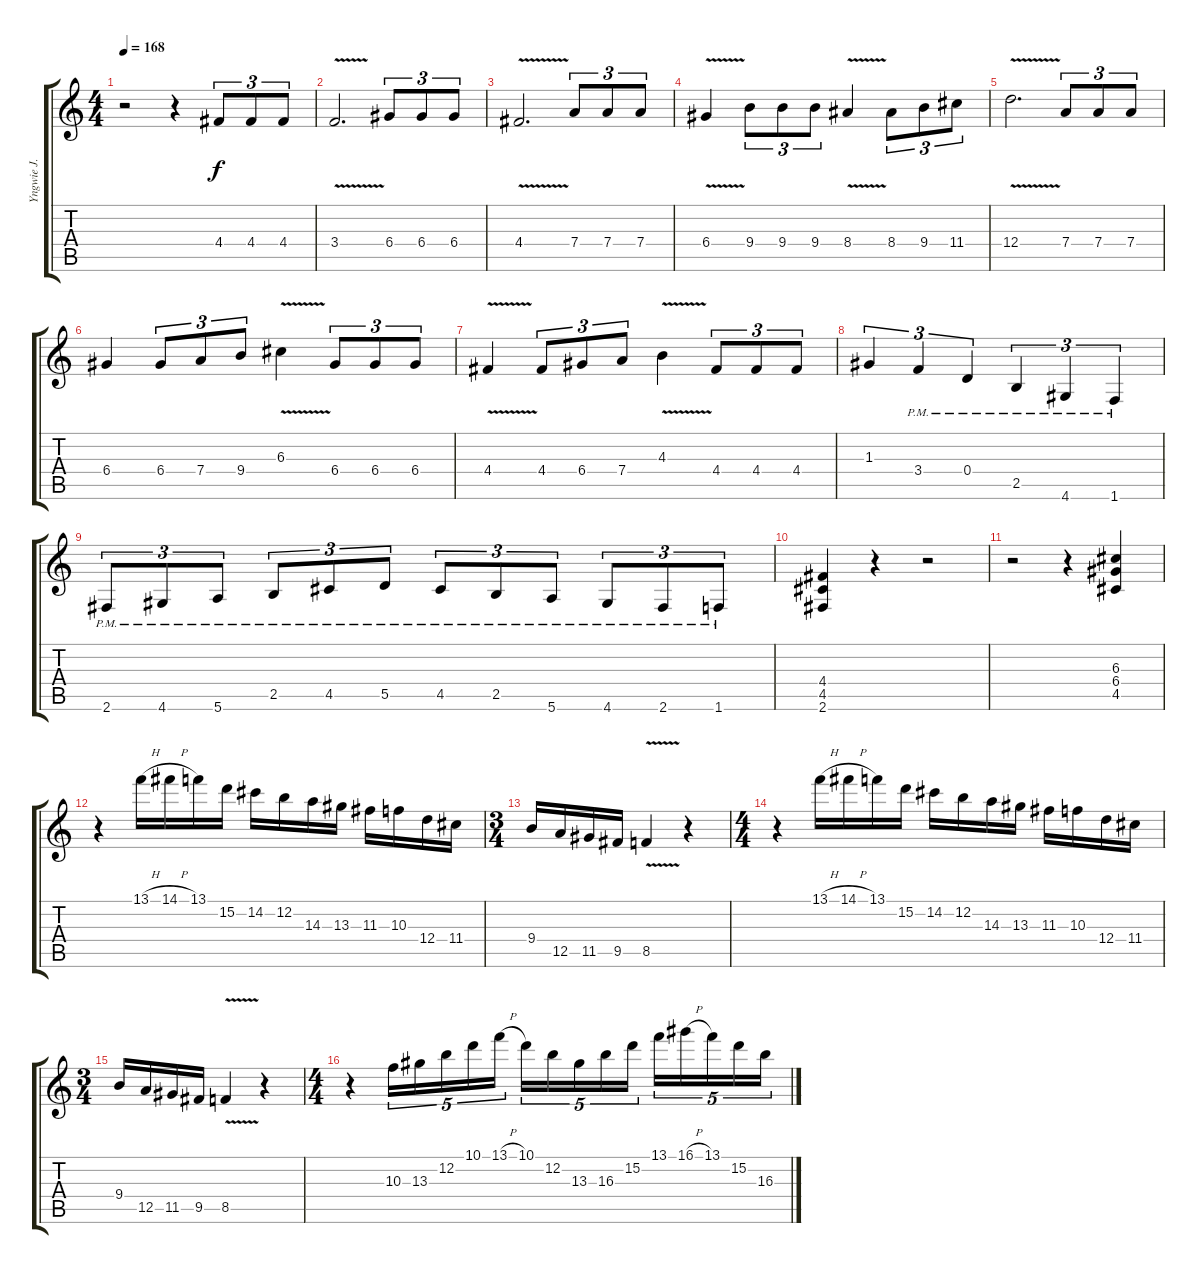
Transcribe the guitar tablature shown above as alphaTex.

\track ("Yngwie J. Malmsteen (Lead Guitar)" "Yngwie J. ") {instrument overdrivenguitar}
\staff {score tabs}
\tuning (E4 B3 G3 D3 A2 E2) {hide}
\ts (4 4)
\tempo 168
\clef g2
\ks c
r.2{dy f instrument overdrivenguitar} r.4 4.4.8{tu (3 2)} 4.4.8{tu (3 2)} 4.4.8{tu (3 2)} |
3.4{v}.2{d} 6.4.8{tu (3 2)} 6.4.8{tu (3 2)} 6.4.8{tu (3 2)} |
4.4{v}.2{d} 7.4.8{tu (3 2)} 7.4.8{tu (3 2)} 7.4.8{tu (3 2)} |
6.4{v}.4 9.4.8{tu (3 2)} 9.4.8{tu (3 2)} 9.4.8{tu (3 2)} 8.4{v}.4 8.4.8{tu (3 2)} 9.4.8{tu (3 2)} 11.4.8{tu (3 2)} |
12.4{v}.2{d} 7.4.8{tu (3 2)} 7.4.8{tu (3 2)} 7.4.8{tu (3 2)} |
6.4.4 6.4.8{tu (3 2)} 7.4.8{tu (3 2)} 9.4.8{tu (3 2)} 6.3{v}.4 6.4.8{tu (3 2)} 6.4.8{tu (3 2)} 6.4.8{tu (3 2)} |
4.4{v}.4 4.4.8{tu (3 2)} 6.4.8{tu (3 2)} 7.4.8{tu (3 2)} 4.3{v}.4 4.4.8{tu (3 2)} 4.4.8{tu (3 2)} 4.4.8{tu (3 2)} |
1.3.4{tu (3 2)} 3.4{pm}.4{tu (3 2)} 0.4{pm}.4{tu (3 2)} 2.5{pm}.4{tu (3 2)} 4.6{pm}.4{tu (3 2)} 1.6{pm}.4{tu (3 2)} |
2.6{pm}.8{tu (3 2)} 4.6{pm}.8{tu (3 2)} 5.6{pm}.8{tu (3 2)} 2.5{pm}.8{tu (3 2)} 4.5{pm}.8{tu (3 2)} 5.5{pm}.8{tu (3 2)} 4.5{pm}.8{tu (3 2)} 2.5{pm}.8{tu (3 2)} 5.6{pm}.8{tu (3 2)} 4.6{pm}.8{tu (3 2)} 2.6{pm}.8{tu (3 2)} 1.6{pm}.8{tu (3 2)} |
(4.4 4.5 2.6).4 r.4 r.2 |
r.2 r.4 (6.3 6.4 4.5).4 |
r.4 13.1{h}.16{instrument overdrivenguitar} 14.1{h}.16 13.1.16 15.2.16 14.2.16 12.2.16 14.3.16 13.3.16 11.3.16 10.3.16 12.4.16 11.4.16 |
\ts (3 4)
9.4.16 12.5.16 11.5.16 9.5.16 8.5{v}.4 r.4 |
\ts (4 4)
r.4 13.1{h}.16 14.1{h}.16 13.1.16 15.2.16 14.2.16 12.2.16 14.3.16 13.3.16 11.3.16 10.3.16 12.4.16 11.4.16 |
\ts (3 4)
9.4.16 12.5.16 11.5.16 9.5.16 8.5{v}.4 r.4 |
\ts (4 4)
r.4 10.3.16{tu (5 4)} 13.3.16{tu (5 4)} 12.2.16{tu (5 4)} 10.1.16{tu (5 4)} 13.1{h}.16{tu (5 4)} 10.1.16{tu (5 4)} 12.2.16{tu (5 4)} 13.3.16{tu (5 4)} 16.3.16{tu (5 4)} 15.2.16{tu (5 4)} 13.1.16{tu (5 4)} 16.1{h}.16{tu (5 4)} 13.1.16{tu (5 4)} 15.2.16{tu (5 4)} 16.3.16{tu (5 4)}
